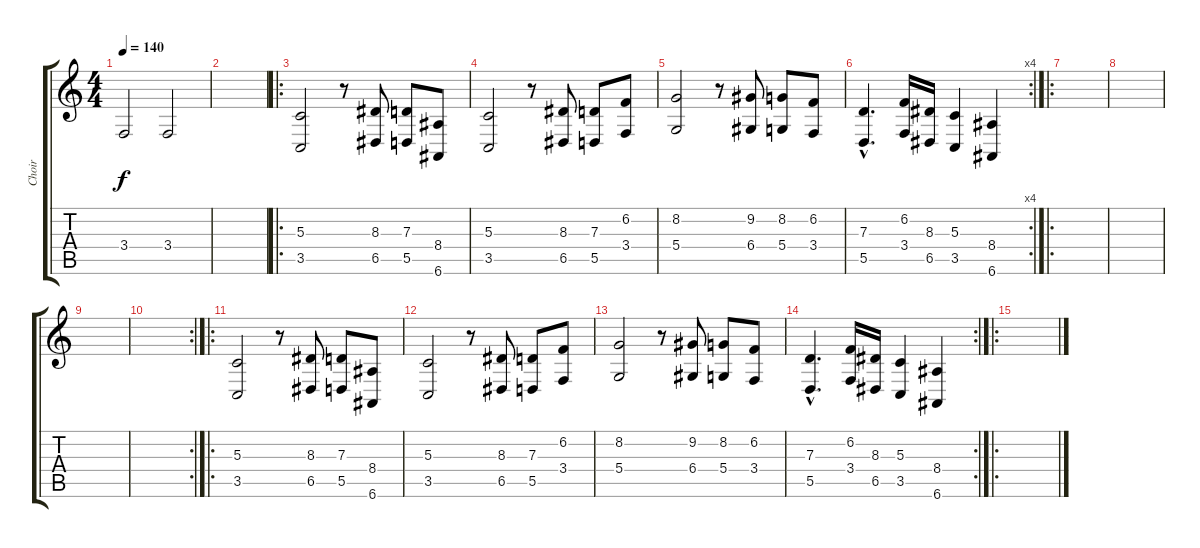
\track ("Choir" "Choir") {instrument choiraahs}
\staff {score tabs}
\tuning (E4 B3 G3 D3 A2 E2) {hide}
\ts (4 4)
\tempo 140
\clef g2
\ks c
3.4.2{dy f} 3.4.2 |
|
\ro
(5.3 3.5).2 r.8 (8.3 6.5).8 (7.3 5.5).8 (8.4 6.6).8 |
(5.3 3.5).2 r.8 (8.3 6.5).8 (7.3 5.5).8 (6.2 3.4).8 |
(8.2 5.4).2 r.8 (9.2 6.4).8 (8.2 5.4).8 (6.2 3.4).8 |
\rc 4
(7.3{hac} 5.5{hac}).4{d} (6.2 3.4).16 (8.3 6.5).16 (5.3 3.5).4 (8.4 6.6).4 |
\ro
|
|
|
\rc 2
|
\ro
(5.3 3.5).2 r.8 (8.3 6.5).8 (7.3 5.5).8 (8.4 6.6).8 |
(5.3 3.5).2 r.8 (8.3 6.5).8 (7.3 5.5).8 (6.2 3.4).8 |
(8.2 5.4).2 r.8 (9.2 6.4).8 (8.2 5.4).8 (6.2 3.4).8 |
\rc 2
(7.3{hac} 5.5{hac}).4{d} (6.2 3.4).16 (8.3 6.5).16 (5.3 3.5).4 (8.4 6.6).4 |
\ro
